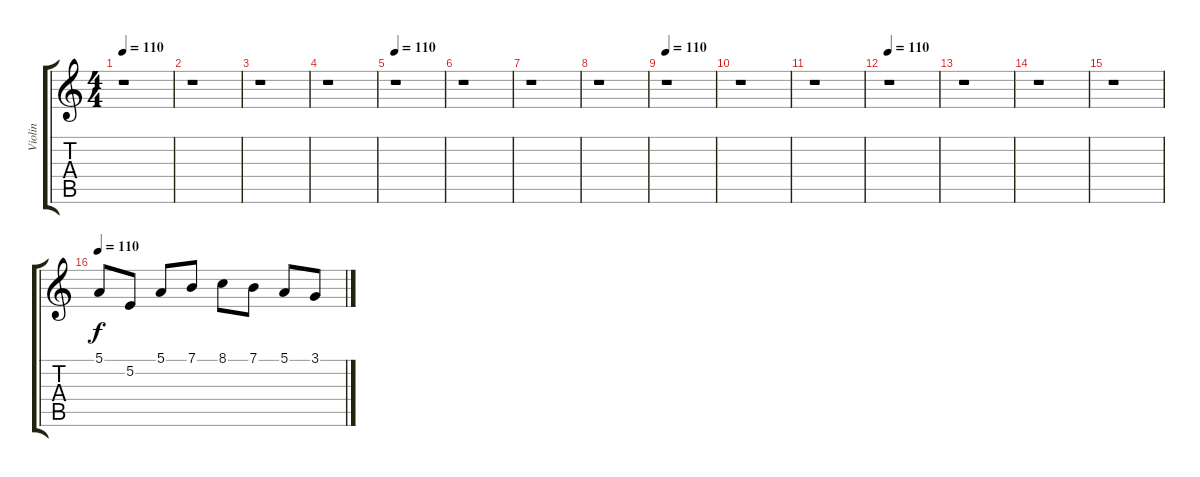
\track ("Violin" "Violin") {instrument violin}
\staff {score tabs}
\tuning (E4 B3 G3 D3 A2 E2) {hide}
\ts (4 4)
\tempo 110
\clef g2
\ks c
r.1{dy f} |
r.1 |
r.1 |
r.1 |
\tempo 110
r.1 |
r.1 |
r.1 |
r.1 |
\tempo 110
r.1 |
r.1 |
r.1 |
\tempo 110
r.1 |
r.1 |
r.1 |
r.1 |
\tempo 110
5.1.8 5.2.8 5.1.8 7.1.8 8.1.8 7.1.8 5.1.8 3.1.8
